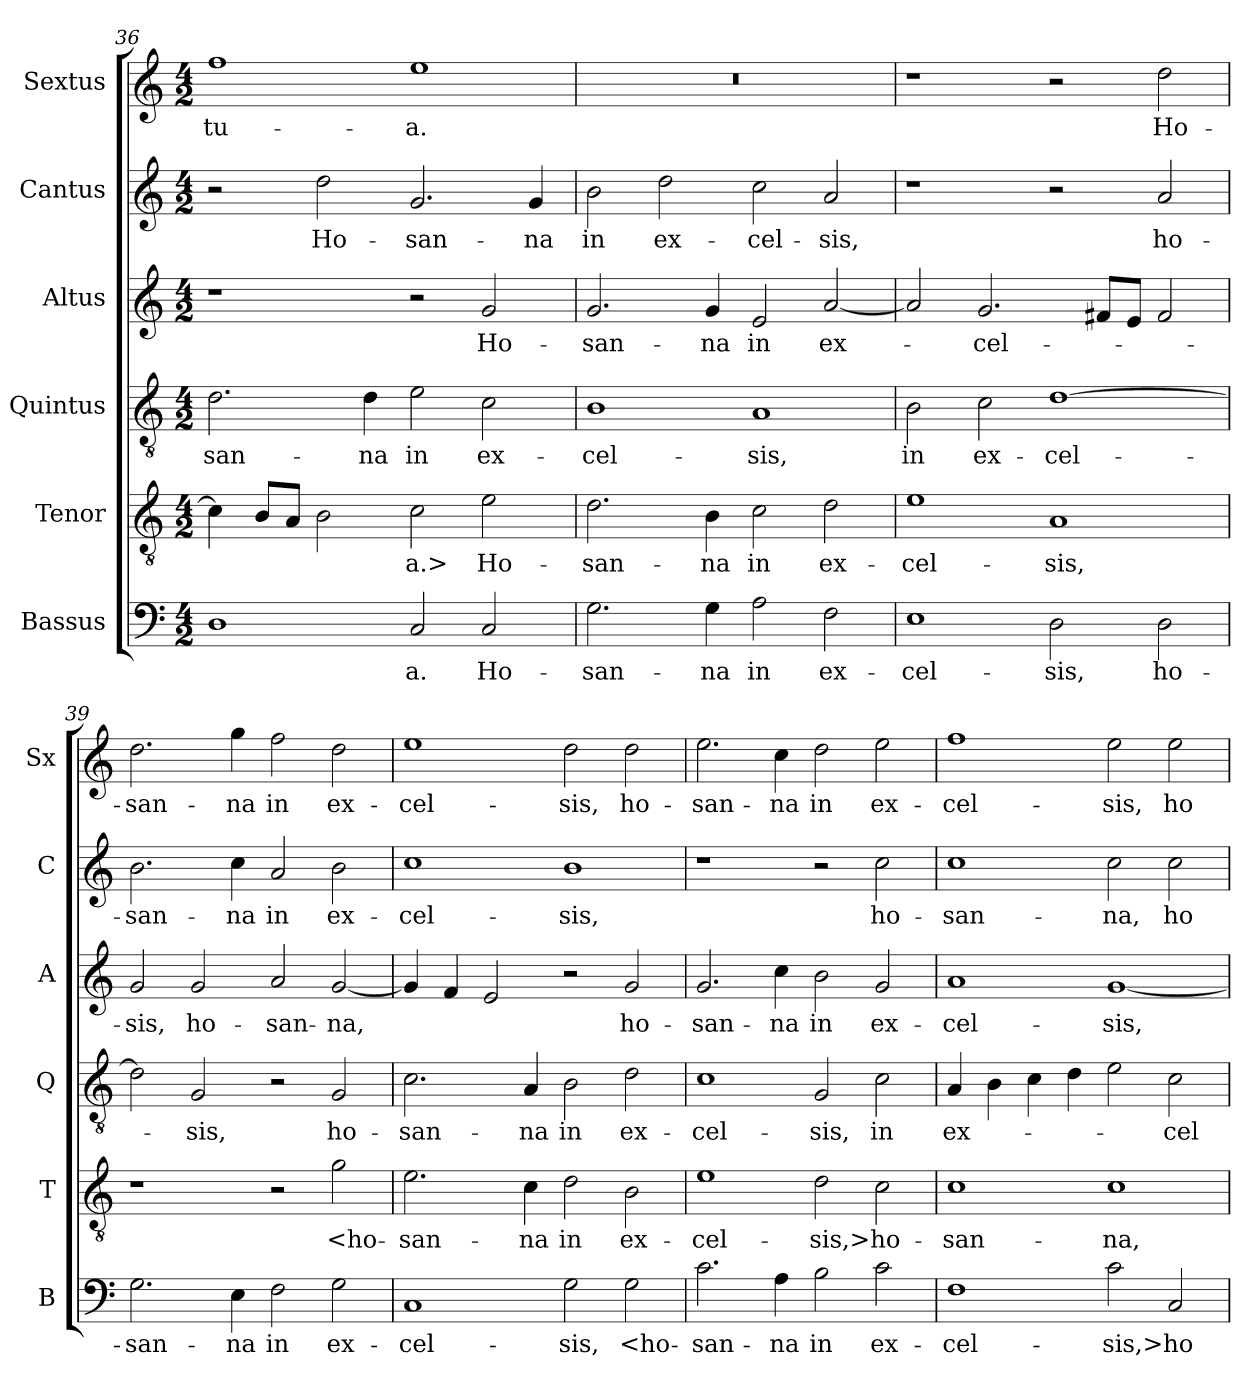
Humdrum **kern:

**kern	**text	**kern	**text	**kern	**text	**kern	**text	**kern	**text	**kern	**text
*part6	*part6	*part5	*part5	*part4	*part4	*part3	*part3	*part2	*part2	*part1	*part1
*staff6	*staff6	*staff5	*staff5	*staff4	*staff4	*staff3	*staff3	*staff2	*staff2	*staff1	*staff1
*I"Bassus	*	*I"Tenor	*	*I"Quintus	*	*I"Altus	*	*I"Cantus	*	*I"Sextus	*
*I'B	*	*I'T	*	*I'Q	*	*I'A	*	*I'C	*	*I'Sx	*
*clefF4	*	*clefGv2	*	*clefGv2	*	*clefG2	*	*clefG2	*	*clefG2	*
*	*	*ITrd7c12	*	*ITrd7c12	*	*	*	*	*	*	*
*k[]	*	*k[]	*	*k[]	*	*k[]	*	*k[]	*	*k[]	*
*C:	*	*C:	*	*C:	*	*C:	*	*C:	*	*C:	*
*M4/2	*	*M4/2	*	*M4/2	*	*M4/2	*	*M4/2	*	*M4/2	*
=36	=36	=36	=36	=36	=36	=36	=36	=36	=36	=36	=36
1D\	.	4C\]	.	2.D\	-san-	1r	.	2r	.	1ff\	tu-
.	.	8BB/L	.	.	.	.	.	.	.	.	.
.	.	8AA/J	.	.	.	.	.	.	.	.	.
.	.	2BB\	.	.	.	.	.	2dd\	Ho-	.	.
.	.	.	.	4D\	-na	.	.	.	.	.	.
2C/	-a.	2C\	-a.>	2E\	in	2r	.	2.g/	-san-	1ee\	-a.
2C/	Ho-	2E\	Ho-	2C\	ex-	2g/	Ho-	.	.	.	.
.	.	.	.	.	.	.	.	4g/	-na	.	.
=37	=37	=37	=37	=37	=37	=37	=37	=37	=37	=37	=37
2.G\	-san-	2.D\	-san-	1BB\	-cel-	2.g/	-san-	2b\	in	0r	.
.	.	.	.	.	.	.	.	2dd\	ex-	.	.
4G\	-na	4BB\	-na	.	.	4g/	-na	.	.	.	.
2A\	in	2C\	in	1AA/	-sis,	2e/	in	2cc\	-cel-	.	.
2F\	ex-	2D\	ex-	.	.	[2a/	ex-	2a/	-sis,	.	.
=38	=38	=38	=38	=38	=38	=38	=38	=38	=38	=38	=38
1E\	-cel-	1E\	-cel-	2BB\	in	2a/]	.	1r	.	1r	.
.	.	.	.	2C\	ex-	2.g/	-cel-	.	.	.	.
2D\	-sis,	1AA/	-sis,	[1D\	-cel-	.	.	2r	.	2r	.
.	.	.	.	.	.	8f#/L	.	.	.	.	.
.	.	.	.	.	.	8e/J	.	.	.	.	.
2D\	ho-	.	.	.	.	2f#/	.	2a/	ho-	2dd\	Ho-
=39	=39	=39	=39	=39	=39	=39	=39	=39	=39	=39	=39
2.G\	-san-	1r	.	2D\]	.	2g/	-sis,	2.b\	-san-	2.dd\	-san-
.	.	.	.	2GG/	-sis,	2g/	ho-	.	.	.	.
4E\	-na	.	.	.	.	.	.	4cc\	-na	4gg\	-na
2F\	in	2r	.	2r	.	2a/	-san-	2a/	in	2ff\	in
2G\	ex-	2G\	<ho-	2GG/	ho-	[2g/	-na,	2b\	ex-	2dd\	ex-
=40	=40	=40	=40	=40	=40	=40	=40	=40	=40	=40	=40
1C/	-cel-	2.E\	-san-	2.C\	-san-	4g/]	.	1cc\	-cel-	1ee\	-cel-
.	.	.	.	.	.	4f/	.	.	.	.	.
.	.	.	.	.	.	2e/	.	.	.	.	.
.	.	4C\	-na	4AA/	-na	.	.	.	.	.	.
2G\	-sis,	2D\	in	2BB\	in	2r	.	1b\	-sis,	2dd\	-sis,
2G\	<ho-	2BB\	ex-	2D\	ex-	2g/	ho-	.	.	2dd\	ho-
=41	=41	=41	=41	=41	=41	=41	=41	=41	=41	=41	=41
2.c\	-san-	1E\	-cel-	1C\	-cel-	2.g/	-san-	1r	.	2.ee\	-san-
4A\	-na	.	.	.	.	4cc\	-na	.	.	4cc\	-na
2B\	in	2D\	-sis,>	2GG/	-sis,	2b\	in	2r	.	2dd\	in
2c\	ex-	2C\	ho-	2C\	in	2g/	ex-	2cc\	ho-	2ee\	ex-
=42	=42	=42	=42	=42	=42	=42	=42	=42	=42	=42	=42
1F\	-cel-	1C\	-san-	4AA/	ex-	1a/	-cel-	1cc\	-san-	1ff\	-cel-
.	.	.	.	4BB\	.	.	.	.	.	.	.
.	.	.	.	4C\	.	.	.	.	.	.	.
.	.	.	.	4D\	.	.	.	.	.	.	.
2c\	-sis,>	1C\	-na,	2E\	.	[1g/	-sis,	2cc\	-na,	2ee\	-sis,
2C/	ho-	.	.	2C\	-cel-	.	.	2cc\	ho-	2ee\	ho-
=	=	=	=	=	=	=	=	=	=	=	=
*-	*-	*-	*-	*-	*-	*-	*-	*-	*-	*-	*-
